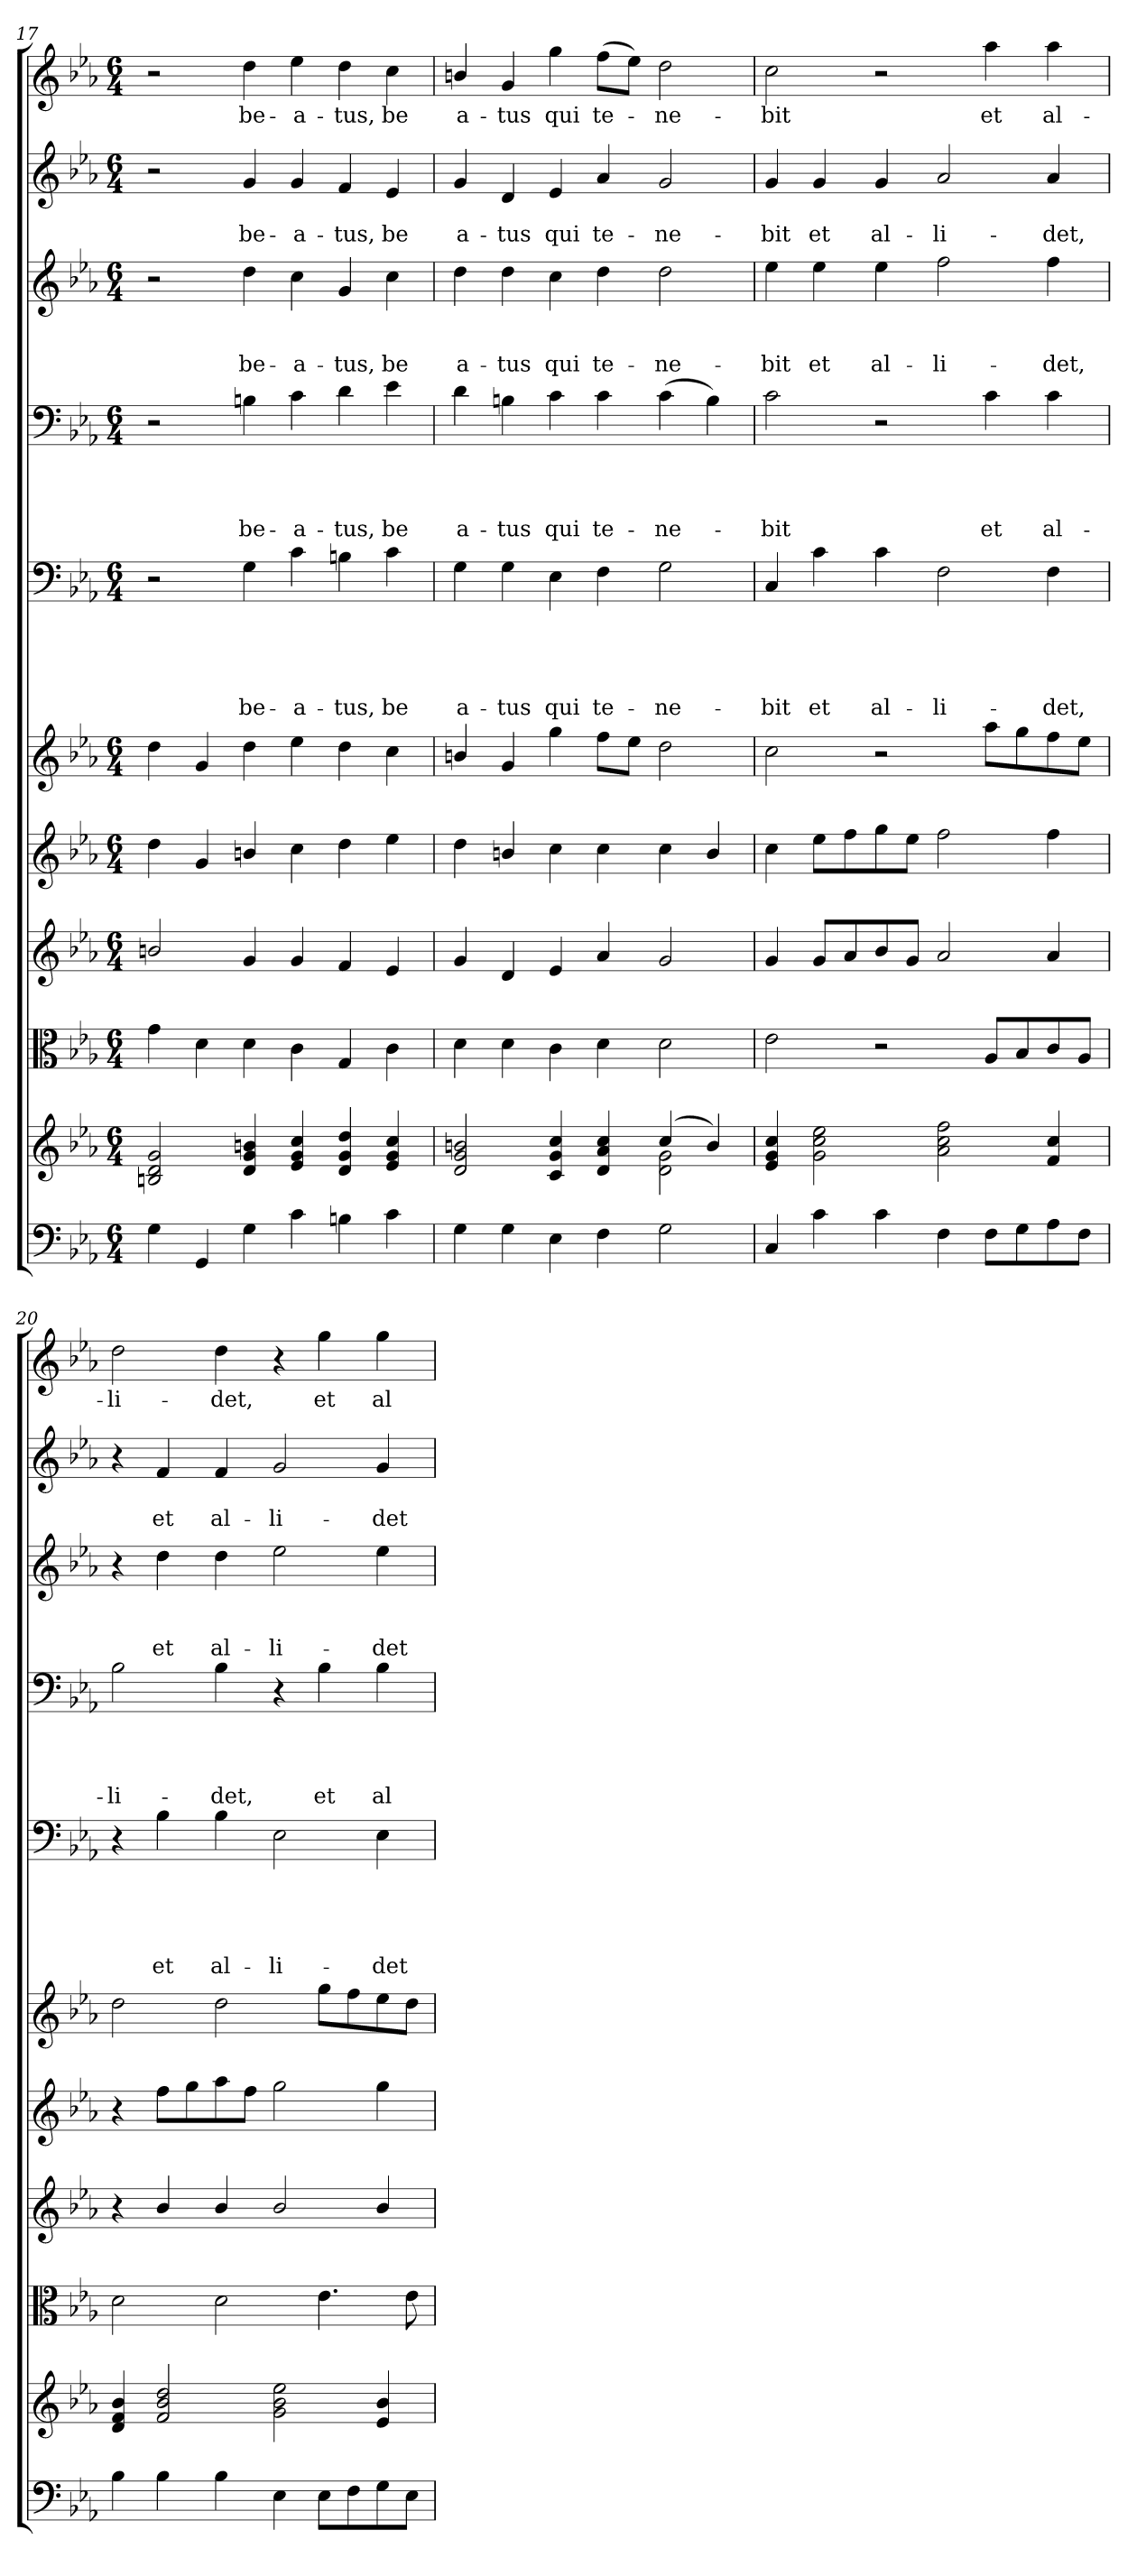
**kern	**kern	**kern	**kern	**kern	**kern	**kern	**text	**text	**text	**text	**text	**kern	**text	**text	**text	**text	**kern	**text	**text	**text	**kern	**text	**text	**kern	**text
*part11	*part10	*part9	*part8	*part7	*part6	*part5	*part5	*part5	*part5	*part5	*part5	*part4	*part4	*part4	*part4	*part4	*part3	*part3	*part3	*part3	*part2	*part2	*part2	*part1	*part1
*staff11	*staff10	*staff9	*staff8	*staff7	*staff6	*staff5	*staff5	*staff5	*staff5	*staff5	*staff5	*staff4	*staff4	*staff4	*staff4	*staff4	*staff3	*staff3	*staff3	*staff3	*staff2	*staff2	*staff2	*staff1	*staff1
*clefF4	*clefG2	*clefC3	*clefG2	*clefG2	*clefG2	*clefF4	*	*	*	*	*	*clefF4	*	*	*	*	*clefG2	*	*	*	*clefG2	*	*	*clefG2	*
*	*	*	*	*	*	*	*	*	*	*	*	*	*	*	*	*	*ITrd7c12	*	*	*	*	*	*	*	*
*k[b-e-a-]	*k[b-e-a-]	*k[b-e-a-]	*k[b-e-a-]	*k[b-e-a-]	*k[b-e-a-]	*k[b-e-a-]	*	*	*	*	*	*k[b-e-a-]	*	*	*	*	*k[b-e-a-]	*	*	*	*k[b-e-a-]	*	*	*k[b-e-a-]	*
*E-:	*E-:	*E-:	*E-:	*E-:	*E-:	*E-:	*	*	*	*	*	*E-:	*	*	*	*	*E-:	*	*	*	*E-:	*	*	*E-:	*
*M6/4	*M6/4	*M6/4	*M6/4	*M6/4	*M6/4	*M6/4	*	*	*	*	*	*M6/4	*	*	*	*	*M6/4	*	*	*	*M6/4	*	*	*M6/4	*
=17	=17	=17	=17	=17	=17	=17	=17	=17	=17	=17	=17	=17	=17	=17	=17	=17	=17	=17	=17	=17	=17	=17	=17	=17	=17
*	*^	*	*	*	*	*	*	*	*	*	*	*	*	*	*	*	*	*	*	*	*	*	*	*	*
*	*	*^	*	*	*	*	*	*	*	*	*	*	*	*	*	*	*	*	*	*	*	*	*	*	*	*
4G\	2Bn/ 2d/ 2g/	1.ryy	1.ryy	4g\	2bn/	4dd\	4dd\	2r	.	.	.	.	.	2r	.	.	.	.	2r	.	.	.	2r	.	.	2r	.
4GG/	.	.	.	4d\	.	4g/	4g/	.	.	.	.	.	.	.	.	.	.	.	.	.	.	.	.	.	.	.	.
!	!	!	!	!	!	!	!	!	!	!	!	!	!LO:LY:b	!	!	!	!	!LO:LY:b	!	!	!	!LO:LY:b	!	!	!LO:LY:b	!	!LO:LY:b
4G\	4d/ 4g/ 4bn/	.	.	4d\	4g/	4bn/	4dd\	4G\	.	.	.	.	be-	4Bn\	.	.	.	be-	4d\	.	.	be-	4g/	.	be-	4dd\	be-
!	!	!	!	!	!	!	!	!	!	!	!	!	!LO:LY:b	!	!	!	!	!LO:LY:b	!	!	!	!LO:LY:b	!	!	!LO:LY:b	!	!LO:LY:b
4c\	4e-/ 4g/ 4cc/	.	.	4c\	4g/	4cc\	4ee-\	4c\	.	.	.	.	-a-	4c\	.	.	.	-a-	4c\	.	.	-a-	4g/	.	-a-	4ee-\	-a-
!	!	!	!	!	!	!	!	!	!	!	!	!	!LO:LY:b	!	!	!	!	!LO:LY:b	!	!	!	!LO:LY:b	!	!	!LO:LY:b	!	!LO:LY:b
4Bn\	4d/ 4g/ 4dd/	.	.	4G/	4f/	4dd\	4dd\	4Bn\	.	.	.	.	-tus,	4d\	.	.	.	-tus,	4G/	.	.	-tus,	4f/	.	-tus,	4dd\	-tus,
!	!	!	!	!	!	!	!	!	!	!	!	!	!LO:LY:b	!	!	!	!	!LO:LY:b	!	!	!	!LO:LY:b	!	!	!LO:LY:b	!	!LO:LY:b
4c\	4e-/ 4g/ 4cc/	.	.	4c\	4e-/	4ee-\	4cc\	4c\	.	.	.	.	be	4e-\	.	.	.	be	4c\	.	.	be	4e-/	.	be	4cc\	be
=18	=18	=18	=18	=18	=18	=18	=18	=18	=18	=18	=18	=18	=18	=18	=18	=18	=18	=18	=18	=18	=18	=18	=18	=18	=18	=18	=18
!	!	!	!	!	!	!	!	!	!	!	!	!	!LO:LY:b	!	!	!	!	!LO:LY:b	!	!	!	!LO:LY:b	!	!	!LO:LY:b	!	!LO:LY:b
4G\	2d/ 2g/ 2bn/	1ryy	1.ryy	4d\	4g/	4dd\	4bn/	4G\	.	.	.	.	a-	4d\	.	.	.	a-	4d\	.	.	a-	4g/	.	a-	4bn/	a-
!	!	!	!	!	!	!	!	!	!	!	!	!	!LO:LY:b	!	!	!	!	!LO:LY:b	!	!	!	!LO:LY:b	!	!	!LO:LY:b	!	!LO:LY:b
4G\	.	.	.	4d\	4d/	4bn/	4g/	4G\	.	.	.	.	-tus	4Bn\	.	.	.	-tus	4d\	.	.	-tus	4d/	.	-tus	4g/	-tus
!	!	!	!	!	!	!	!	!	!	!	!	!	!LO:LY:b	!	!	!	!	!LO:LY:b	!	!	!	!LO:LY:b	!	!	!LO:LY:b	!	!LO:LY:b
4E-\	4c/ 4g/ 4cc/	.	.	4c\	4e-/	4cc\	4gg\	4E-\	.	.	.	.	qui	4c\	.	.	.	qui	4c\	.	.	qui	4e-/	.	qui	4gg\	qui
!	!	!	!	!	!	!	!	!	!	!	!	!	!LO:LY:b	!	!	!	!	!LO:LY:b	!	!	!	!LO:LY:b	!	!	!LO:LY:b	!	!LO:LY:b
4F\	4d/ 4a-/ 4cc/	.	.	4d\	4a-/	4cc\	8ff\L	4F\	.	.	.	.	te-	4c\	.	.	.	te-	4d\	.	.	te-	4a-/	.	te-	(>8ff\L	te-
.	.	.	.	.	.	.	8ee-\J	.	.	.	.	.	.	.	.	.	.	.	.	.	.	.	.	.	.	8ee-\J)	.
!	!	!	!	!	!	!	!	!	!	!	!	!	!LO:LY:b	!	!	!	!	!LO:LY:b	!	!	!	!LO:LY:b	!	!	!LO:LY:b	!	!LO:LY:b
2G\	(>4cc/	2d\ 2g\	.	2d\	2g/	4cc\	2dd\	2G\	.	.	.	.	-ne-	(>4c\	.	.	.	-ne-	2d\	.	.	-ne-	2g/	.	-ne-	2dd\	-ne-
.	4b/)	.	.	.	.	4b/	.	.	.	.	.	.	.	4B\)	.	.	.	.	.	.	.	.	.	.	.	.	.
=19	=19	=19	=19	=19	=19	=19	=19	=19	=19	=19	=19	=19	=19	=19	=19	=19	=19	=19	=19	=19	=19	=19	=19	=19	=19	=19	=19
!	!	!	!	!	!	!	!	!	!	!	!	!	!LO:LY:b	!	!	!	!	!LO:LY:b	!	!	!	!LO:LY:b	!	!	!LO:LY:b	!	!LO:LY:b
4C/	4e-/ 4g/ 4cc/	1.ryy	1.ryy	2e-\	4g/	4cc\	2cc\	4C/	.	.	.	.	-bit	2c\	.	.	.	-bit	4e-\	.	.	-bit	4g/	.	-bit	2cc\	-bit
!	!	!	!	!	!	!	!	!	!	!	!	!	!LO:LY:b	!	!	!	!	!	!	!	!	!LO:LY:b	!	!	!LO:LY:b	!	!
4c\	2g\ 2cc\ 2ee-\	.	.	.	8g/L	8ee-\L	.	4c\	.	.	.	.	et	.	.	.	.	.	4e-\	.	.	et	4g/	.	et	.	.
.	.	.	.	.	8a-/	8ff\	.	.	.	.	.	.	.	.	.	.	.	.	.	.	.	.	.	.	.	.	.
!	!	!	!	!	!	!	!	!	!	!	!	!	!LO:LY:b	!	!	!	!	!	!	!	!	!LO:LY:b	!	!	!LO:LY:b	!	!
4c\	.	.	.	2r	8b-/	8gg\	2r	4c\	.	.	.	.	al-	2r	.	.	.	.	4e-\	.	.	al-	4g/	.	al-	2r	.
.	.	.	.	.	8g/J	8ee-\J	.	.	.	.	.	.	.	.	.	.	.	.	.	.	.	.	.	.	.	.	.
!	!	!	!	!	!	!	!	!	!	!	!	!	!LO:LY:b	!	!	!	!	!	!	!	!	!LO:LY:b	!	!	!LO:LY:b	!	!
4F\	2a-\ 2cc\ 2ff\	.	.	.	2a-/	2ff\	.	2F\	.	.	.	.	-li-	.	.	.	.	.	2f\	.	.	-li-	2a-/	.	-li-	.	.
!	!	!	!	!	!	!	!	!	!	!	!	!	!	!	!	!	!	!LO:LY:b	!	!	!	!	!	!	!	!	!LO:LY:b
8F\L	.	.	.	8A-/L	.	.	8aa-\L	.	.	.	.	.	.	4c\	.	.	.	et	.	.	.	.	.	.	.	4aa-\	et
8G\	.	.	.	8B-/	.	.	8gg\	.	.	.	.	.	.	.	.	.	.	.	.	.	.	.	.	.	.	.	.
!	!	!	!	!	!	!	!	!	!	!	!	!	!LO:LY:b	!	!	!	!	!LO:LY:b	!	!	!	!LO:LY:b	!	!	!LO:LY:b	!	!LO:LY:b
8A-\	4f/ 4cc/	.	.	8c/	4a-/	4ff\	8ff\	4F\	.	.	.	.	-det,	4c\	.	.	.	al-	4f\	.	.	-det,	4a-/	.	-det,	4aa-\	al-
8F\J	.	.	.	8A-/J	.	.	8ee-\J	.	.	.	.	.	.	.	.	.	.	.	.	.	.	.	.	.	.	.	.
!!LO:PB:g=z
=20	=20	=20	=20	=20	=20	=20	=20	=20	=20	=20	=20	=20	=20	=20	=20	=20	=20	=20	=20	=20	=20	=20	=20	=20	=20	=20	=20
!	!	!	!	!	!	!	!	!	!	!	!	!	!	!	!	!	!	!LO:LY:b	!	!	!	!	!	!	!	!	!LO:LY:b
4B-\	4d/ 4f/ 4b-/	1.ryy	1.ryy	2d\	4r	4r	2dd\	4r	.	.	.	.	.	2B-\	.	.	.	-li-	4r	.	.	.	4r	.	.	2dd\	-li-
!	!	!	!	!	!	!	!	!	!	!	!	!	!LO:LY:b	!	!	!	!	!	!	!	!	!LO:LY:b	!	!	!LO:LY:b	!	!
4B-\	2f/ 2b-/ 2dd/	.	.	.	4b-/	8ff\L	.	4B-\	.	.	.	.	et	.	.	.	.	.	4d\	.	.	et	4f/	.	et	.	.
.	.	.	.	.	.	8gg\	.	.	.	.	.	.	.	.	.	.	.	.	.	.	.	.	.	.	.	.	.
!	!	!	!	!	!	!	!	!	!	!	!	!	!LO:LY:b	!	!	!	!	!LO:LY:b	!	!	!	!LO:LY:b	!	!	!LO:LY:b	!	!LO:LY:b
4B-\	.	.	.	2d\	4b-/	8aa-\	2dd\	4B-\	.	.	.	.	al-	4B-\	.	.	.	-det,	4d\	.	.	al-	4f/	.	al-	4dd\	-det,
.	.	.	.	.	.	8ff\J	.	.	.	.	.	.	.	.	.	.	.	.	.	.	.	.	.	.	.	.	.
!	!	!	!	!	!	!	!	!	!	!	!	!	!LO:LY:b	!	!	!	!	!	!	!	!	!LO:LY:b	!	!	!LO:LY:b	!	!
4E-\	2g\ 2b-\ 2ee-\	.	.	.	2b-/	2gg\	.	2E-\	.	.	.	.	-li-	4r	.	.	.	.	2e-\	.	.	-li-	2g/	.	-li-	4r	.
!	!	!	!	!	!	!	!	!	!	!	!	!	!	!	!	!	!	!LO:LY:b	!	!	!	!	!	!	!	!	!LO:LY:b
8E-\L	.	.	.	4.e-\	.	.	8gg\L	.	.	.	.	.	.	4B-\	.	.	.	et	.	.	.	.	.	.	.	4gg\	et
8F\	.	.	.	.	.	.	8ff\	.	.	.	.	.	.	.	.	.	.	.	.	.	.	.	.	.	.	.	.
!	!	!	!	!	!	!	!	!	!	!	!	!	!LO:LY:b	!	!	!	!	!LO:LY:b	!	!	!	!LO:LY:b	!	!	!LO:LY:b	!	!LO:LY:b
8G\	4e-/ 4b-/	.	.	.	4b-/	4gg\	8ee-\	4E-\	.	.	.	.	-det	4B-\	.	.	.	al-	4e-\	.	.	-det	4g/	.	-det	4gg\	al-
8E-\J	.	.	.	8e-\	.	.	8dd\J	.	.	.	.	.	.	.	.	.	.	.	.	.	.	.	.	.	.	.	.
*	*v	*v	*v	*	*	*	*	*	*	*	*	*	*	*	*	*	*	*	*	*	*	*	*	*	*	*	*
=	=	=	=	=	=	=	=	=	=	=	=	=	=	=	=	=	=	=	=	=	=	=	=	=	=
*-	*-	*-	*-	*-	*-	*-	*-	*-	*-	*-	*-	*-	*-	*-	*-	*-	*-	*-	*-	*-	*-	*-	*-	*-	*-
